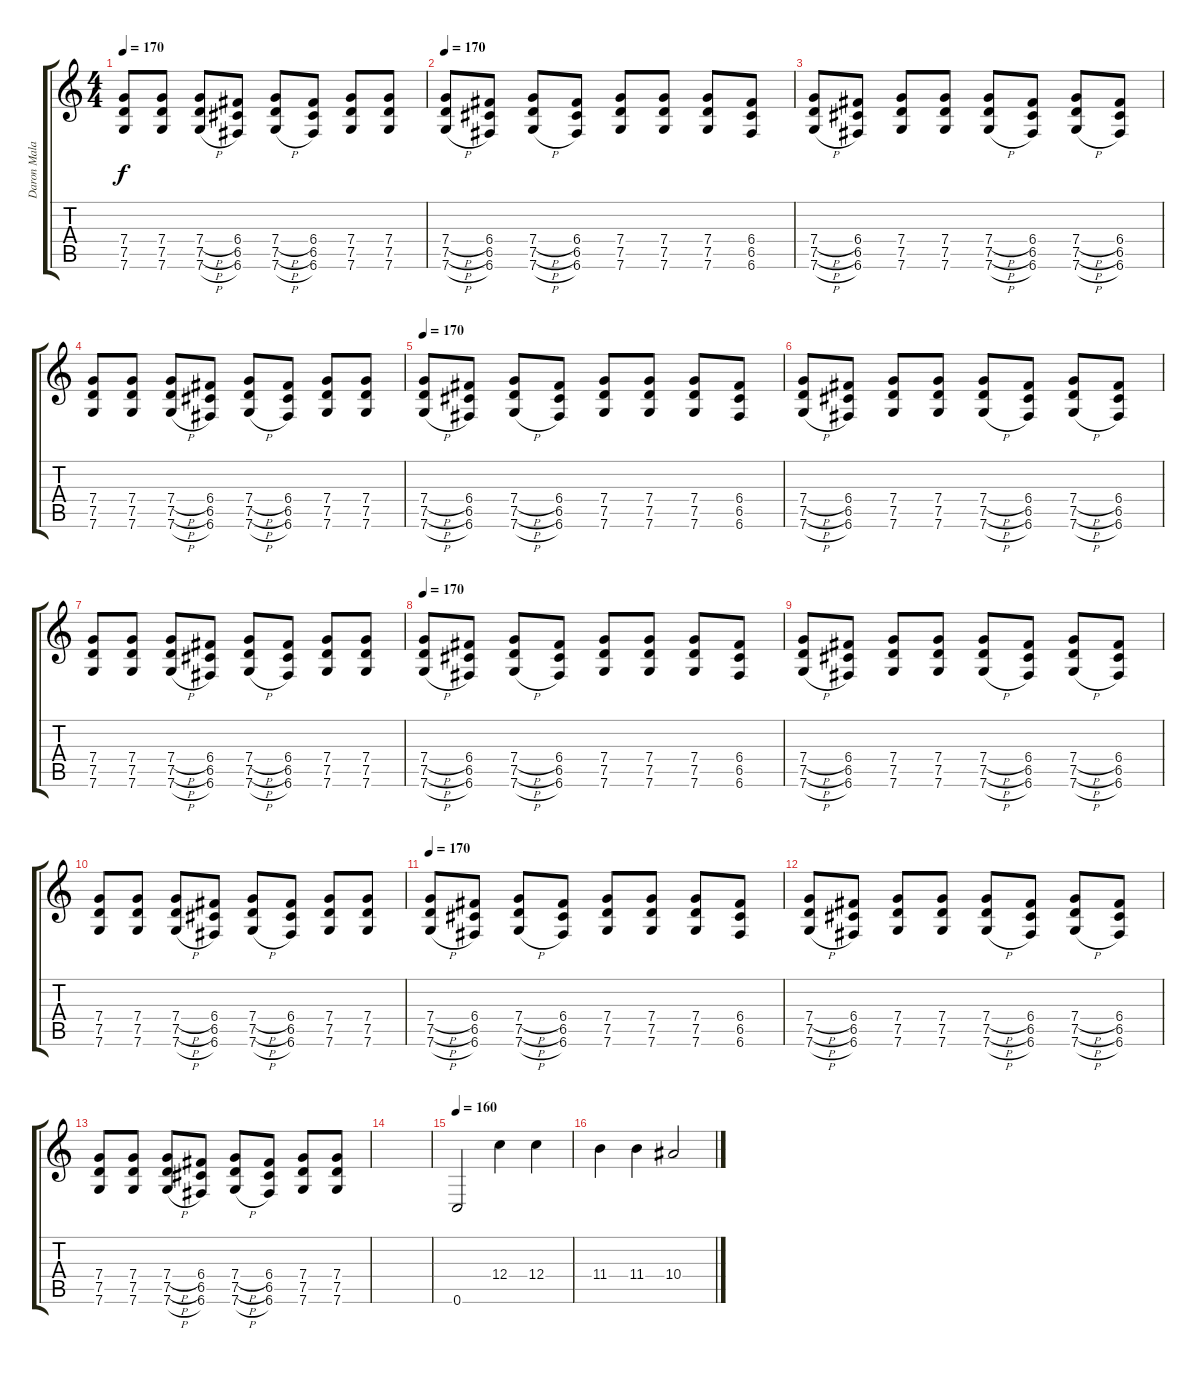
\track ("Daron Malakian(Guitar)" "Daron Mala") {instrument overdrivenguitar}
\staff {score tabs}
\tuning (D4 A3 F3 C3 G2 C2) {hide}
\ts (4 4)
\tempo 170
\clef g2
\ks c
(7.4 7.5 7.6).8{dy f} (7.4 7.5 7.6).8 (7.4{h} 7.5{h} 7.6{h}).8 (6.4 6.5 6.6).8 (7.4{h} 7.5{h} 7.6{h}).8 (6.4 6.5 6.6).8 (7.4 7.5 7.6).8 (7.4 7.5 7.6).8 |
\tempo 170
(7.4{h} 7.5{h} 7.6{h}).8 (6.4 6.5 6.6).8 (7.4{h} 7.5{h} 7.6{h}).8 (6.4 6.5 6.6).8 (7.4 7.5 7.6).8 (7.4 7.5 7.6).8 (7.4 7.5 7.6).8 (6.4 6.5 6.6).8 |
(7.4{h} 7.5{h} 7.6{h}).8 (6.4 6.5 6.6).8 (7.4 7.5 7.6).8 (7.4 7.5 7.6).8 (7.4{h} 7.5{h} 7.6{h}).8 (6.4 6.5 6.6).8 (7.4{h} 7.5{h} 7.6{h}).8 (6.4 6.5 6.6).8 |
(7.4 7.5 7.6).8 (7.4 7.5 7.6).8 (7.4{h} 7.5{h} 7.6{h}).8 (6.4 6.5 6.6).8 (7.4{h} 7.5{h} 7.6{h}).8 (6.4 6.5 6.6).8 (7.4 7.5 7.6).8 (7.4 7.5 7.6).8 |
\tempo 170
(7.4{h} 7.5{h} 7.6{h}).8 (6.4 6.5 6.6).8 (7.4{h} 7.5{h} 7.6{h}).8 (6.4 6.5 6.6).8 (7.4 7.5 7.6).8 (7.4 7.5 7.6).8 (7.4 7.5 7.6).8 (6.4 6.5 6.6).8 |
(7.4{h} 7.5{h} 7.6{h}).8 (6.4 6.5 6.6).8 (7.4 7.5 7.6).8 (7.4 7.5 7.6).8 (7.4{h} 7.5{h} 7.6{h}).8 (6.4 6.5 6.6).8 (7.4{h} 7.5{h} 7.6{h}).8 (6.4 6.5 6.6).8 |
(7.4 7.5 7.6).8 (7.4 7.5 7.6).8 (7.4{h} 7.5{h} 7.6{h}).8 (6.4 6.5 6.6).8 (7.4{h} 7.5{h} 7.6{h}).8 (6.4 6.5 6.6).8 (7.4 7.5 7.6).8 (7.4 7.5 7.6).8 |
\tempo 170
(7.4{h} 7.5{h} 7.6{h}).8 (6.4 6.5 6.6).8 (7.4{h} 7.5{h} 7.6{h}).8 (6.4 6.5 6.6).8 (7.4 7.5 7.6).8 (7.4 7.5 7.6).8 (7.4 7.5 7.6).8 (6.4 6.5 6.6).8 |
(7.4{h} 7.5{h} 7.6{h}).8 (6.4 6.5 6.6).8 (7.4 7.5 7.6).8 (7.4 7.5 7.6).8 (7.4{h} 7.5{h} 7.6{h}).8 (6.4 6.5 6.6).8 (7.4{h} 7.5{h} 7.6{h}).8 (6.4 6.5 6.6).8 |
(7.4 7.5 7.6).8 (7.4 7.5 7.6).8 (7.4{h} 7.5{h} 7.6{h}).8 (6.4 6.5 6.6).8 (7.4{h} 7.5{h} 7.6{h}).8 (6.4 6.5 6.6).8 (7.4 7.5 7.6).8 (7.4 7.5 7.6).8 |
\tempo 170
(7.4{h} 7.5{h} 7.6{h}).8 (6.4 6.5 6.6).8 (7.4{h} 7.5{h} 7.6{h}).8 (6.4 6.5 6.6).8 (7.4 7.5 7.6).8 (7.4 7.5 7.6).8 (7.4 7.5 7.6).8 (6.4 6.5 6.6).8 |
(7.4{h} 7.5{h} 7.6{h}).8 (6.4 6.5 6.6).8 (7.4 7.5 7.6).8 (7.4 7.5 7.6).8 (7.4{h} 7.5{h} 7.6{h}).8 (6.4 6.5 6.6).8 (7.4{h} 7.5{h} 7.6{h}).8 (6.4 6.5 6.6).8 |
(7.4 7.5 7.6).8 (7.4 7.5 7.6).8 (7.4{h} 7.5{h} 7.6{h}).8 (6.4 6.5 6.6).8 (7.4{h} 7.5{h} 7.6{h}).8 (6.4 6.5 6.6).8 (7.4 7.5 7.6).8 (7.4 7.5 7.6).8 |
|
\tempo 160
0.6.2 12.4.4 12.4.4 |
11.4.4 11.4.4 10.4.2
